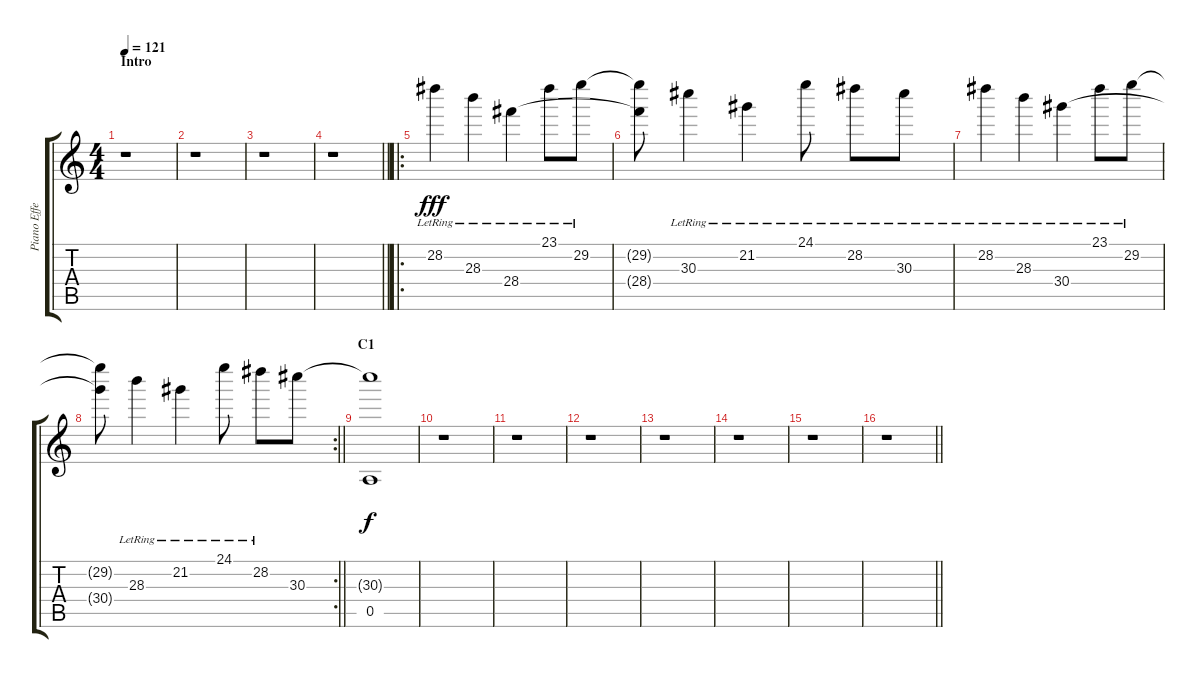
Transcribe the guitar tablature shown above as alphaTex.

\track ("Piano Effets" "Piano Effe") {instrument acousticguitarsteel}
\staff {score tabs}
\tuning (E4 B3 G3 D3 A2 E2) {hide}
\ts (4 4)
\section ("" "Intro")
\tempo 121
\clef g2
\ks c
r.1{dy fff instrument acousticguitarsteel} |
r.1 |
r.1 |
\barLineRight lightlight
r.1 |
\ro
28.2{lr}.4 28.3{lr}.4 28.4{lr}.4 23.1{lr}.8 29.2{lr}.8 |
(29.2{t} 28.4{t}).8 30.3{lr}.4 21.2{lr}.4 24.1{lr}.8 28.2{lr}.8 30.3{lr}.8 |
28.2{lr}.4 28.3{lr}.4 30.4{lr}.4 23.1{lr}.8 29.2{lr}.8 |
\rc 2
\barLineRight lightlight
(29.2{t} 30.4{t}).8 28.3{lr}.4 21.2{lr}.4 24.1{lr}.8 28.2{lr}.8 30.3.8 |
\section ("" "C1")
(30.3{t} 0.5).1{dy f} |
r.1 |
r.1 |
r.1 |
r.1 |
r.1 |
r.1 |
\barLineRight lightlight
r.1
